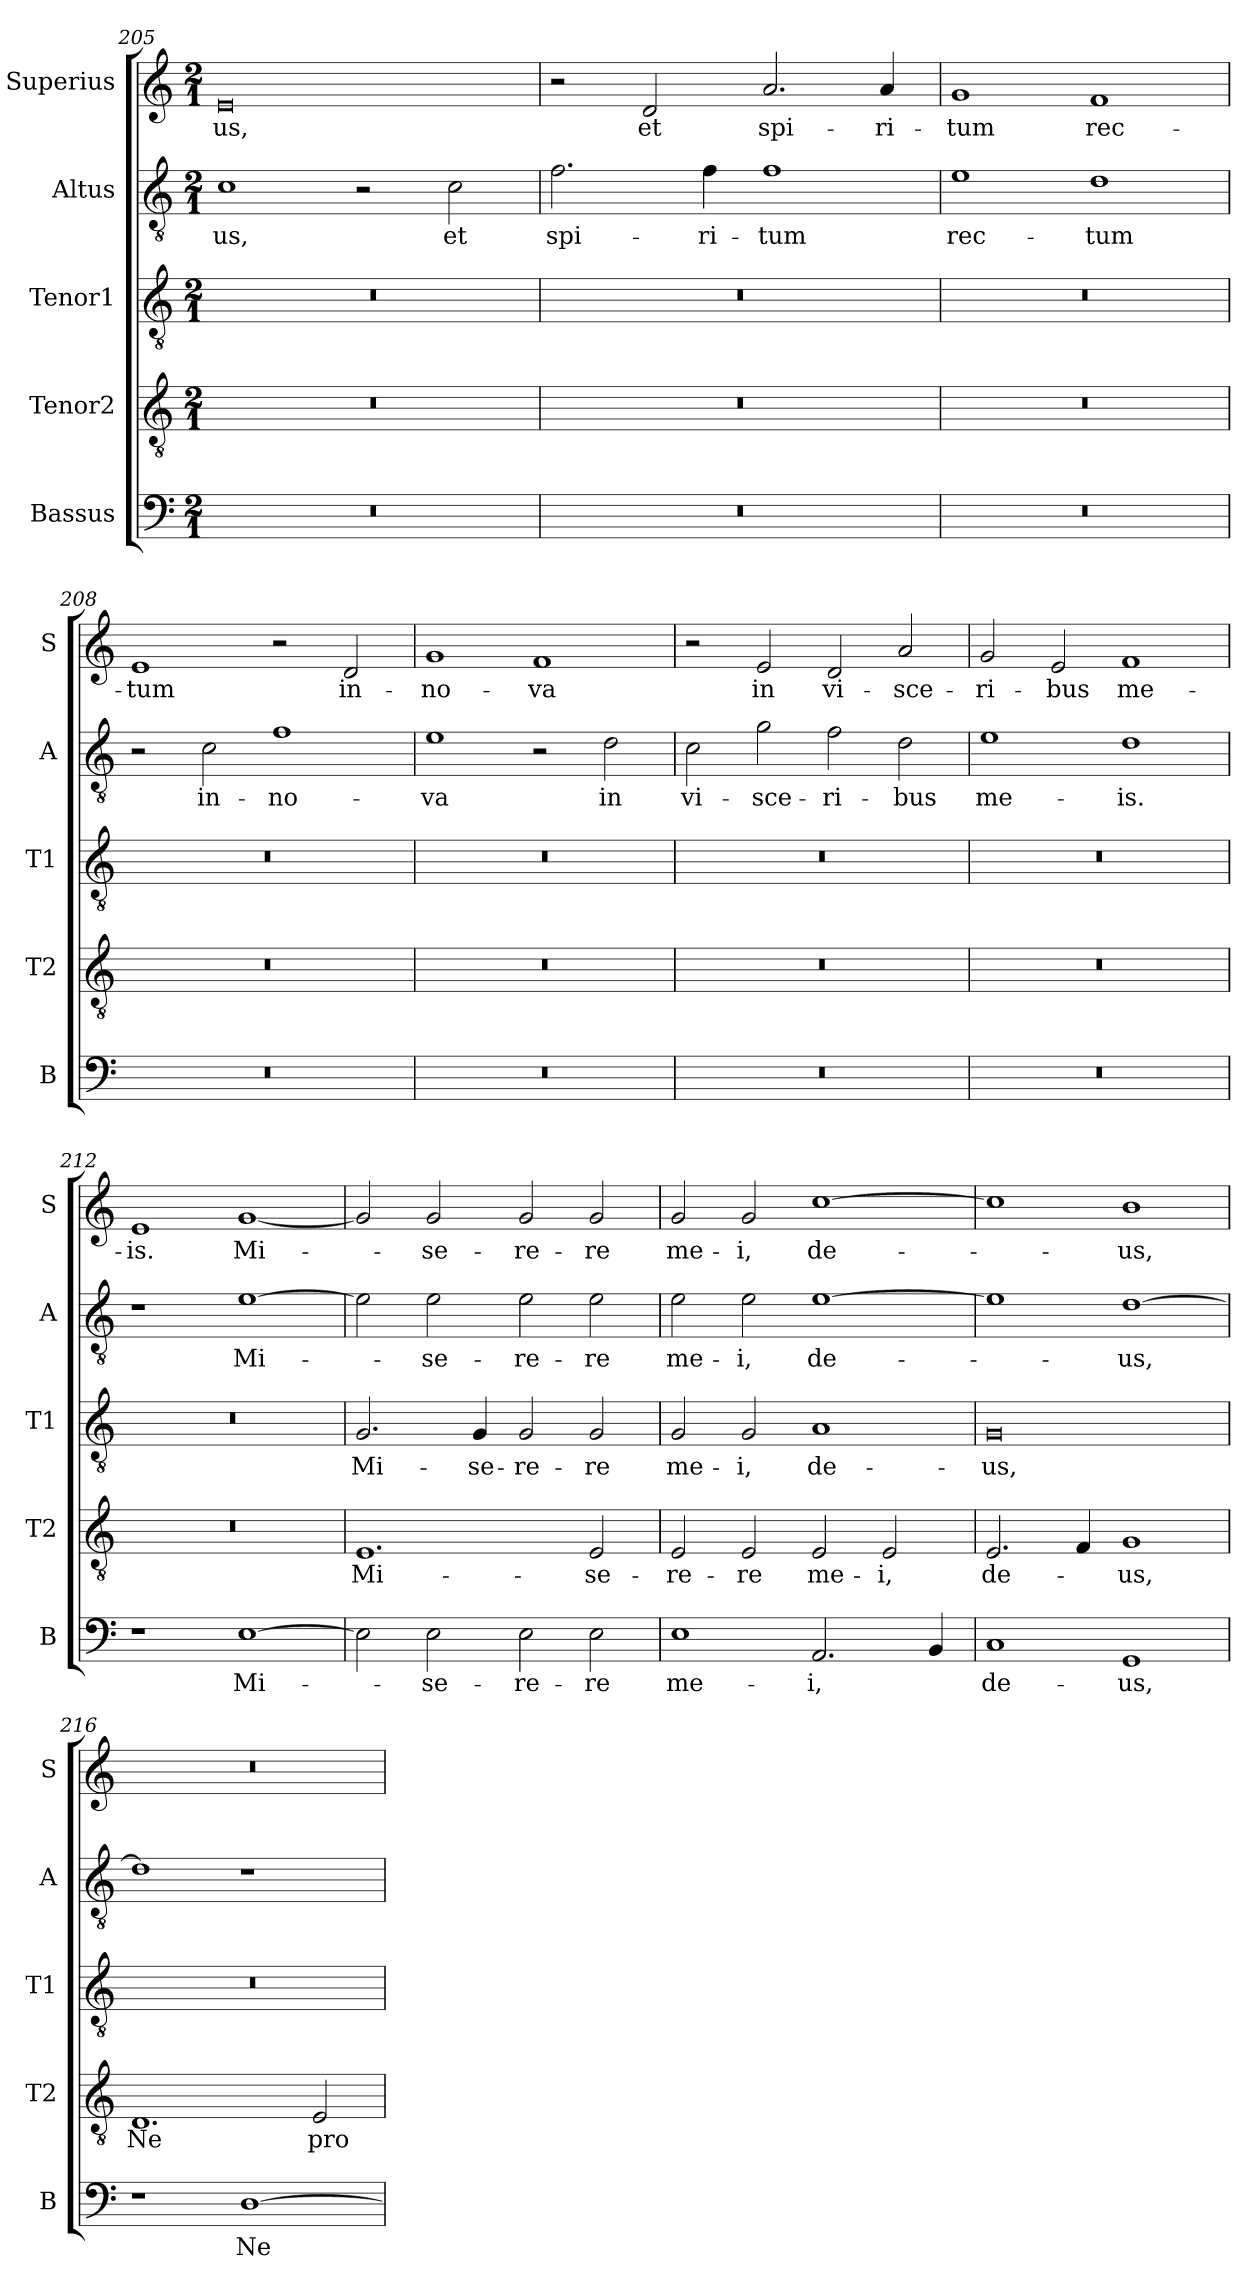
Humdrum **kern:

**kern	**text	**kern	**text	**kern	**text	**kern	**text	**kern	**text
*part5	*part5	*part4	*part4	*part3	*part3	*part2	*part2	*part1	*part1
*staff5	*staff5	*staff4	*staff4	*staff3	*staff3	*staff2	*staff2	*staff1	*staff1
*I"Bassus	*	*I"Tenor2	*	*I"Tenor1	*	*I"Altus	*	*I"Superius	*
*I'B	*	*I'T2	*	*I'T1	*	*I'A	*	*I'S	*
*clefF4	*	*clefGv2	*	*clefGv2	*	*clefGv2	*	*clefG2	*
*k[]	*	*k[]	*	*k[]	*	*k[]	*	*k[]	*
*M2/1	*	*M2/1	*	*M2/1	*	*M2/1	*	*M2/1	*
=205	=205	=205	=205	=205	=205	=205	=205	=205	=205
0r	.	0r	.	0r	.	1c	-us,	0e	-us,
.	.	.	.	.	.	2r	.	.	.
.	.	.	.	.	.	2c	et	.	.
=206	=206	=206	=206	=206	=206	=206	=206	=206	=206
0r	.	0r	.	0r	.	2.f	spi-	2r	.
.	.	.	.	.	.	.	.	2d	et
.	.	.	.	.	.	4f	-ri-	.	.
.	.	.	.	.	.	1f	-tum	2.a	spi-
.	.	.	.	.	.	.	.	4a	-ri-
=207	=207	=207	=207	=207	=207	=207	=207	=207	=207
0r	.	0r	.	0r	.	1e	rec-	1g	-tum
.	.	.	.	.	.	1d	-tum	1f	rec-
=208	=208	=208	=208	=208	=208	=208	=208	=208	=208
0r	.	0r	.	0r	.	2r	.	1e	-tum
.	.	.	.	.	.	2c	in-	.	.
.	.	.	.	.	.	1f	-no-	2r	.
.	.	.	.	.	.	.	.	2d	in-
=209	=209	=209	=209	=209	=209	=209	=209	=209	=209
0r	.	0r	.	0r	.	1e	-va	1g	-no-
.	.	.	.	.	.	2r	.	1f	-va
.	.	.	.	.	.	2d	in	.	.
=210	=210	=210	=210	=210	=210	=210	=210	=210	=210
0r	.	0r	.	0r	.	2c	vi-	2r	.
.	.	.	.	.	.	2g	-sce-	2e	in
.	.	.	.	.	.	2f	-ri-	2d	vi-
.	.	.	.	.	.	2d	-bus	2a	-sce-
=211	=211	=211	=211	=211	=211	=211	=211	=211	=211
0r	.	0r	.	0r	.	1e	me-	2g	-ri-
.	.	.	.	.	.	.	.	2e	-bus
.	.	.	.	.	.	1d	-is.	1f	me-
=212	=212	=212	=212	=212	=212	=212	=212	=212	=212
1r	.	0r	.	0r	.	1r	.	1e	-is.
[1E	Mi-	.	.	.	.	[1e	Mi-	[1g	Mi-
=213	=213	=213	=213	=213	=213	=213	=213	=213	=213
2E]	.	1.E	Mi-	2.G	Mi-	2e]	.	2g]	.
2E	-se-	.	.	.	.	2e	-se-	2g	-se-
.	.	.	.	4G	-se-	.	.	.	.
2E	-re-	.	.	2G	-re-	2e	-re-	2g	-re-
2E	-re	2E	-se-	2G	-re	2e	-re	2g	-re
=214	=214	=214	=214	=214	=214	=214	=214	=214	=214
1E	me-	2E	-re-	2G	me-	2e	me-	2g	me-
.	.	2E	-re	2G	-i,	2e	-i,	2g	-i,
2.AA	-i,	2E	me-	1A	de-	[1e	de-	[1cc	de-
.	.	2E	-i,	.	.	.	.	.	.
4BB	.	.	.	.	.	.	.	.	.
=215	=215	=215	=215	=215	=215	=215	=215	=215	=215
1C	de-	2.E	de-	0G	-us,	1e]	.	1cc]	.
.	.	4F	.	.	.	.	.	.	.
1GG	-us,	1G	-us,	.	.	[1d	-us,	1b	-us,
=216	=216	=216	=216	=216	=216	=216	=216	=216	=216
1r	.	1.D	Ne	0r	.	1d]	.	0r	.
[1D	Ne	.	.	.	.	1r	.	.	.
.	.	2E	pro-	.	.	.	.	.	.
=	=	=	=	=	=	=	=	=	=
*-	*-	*-	*-	*-	*-	*-	*-	*-	*-
